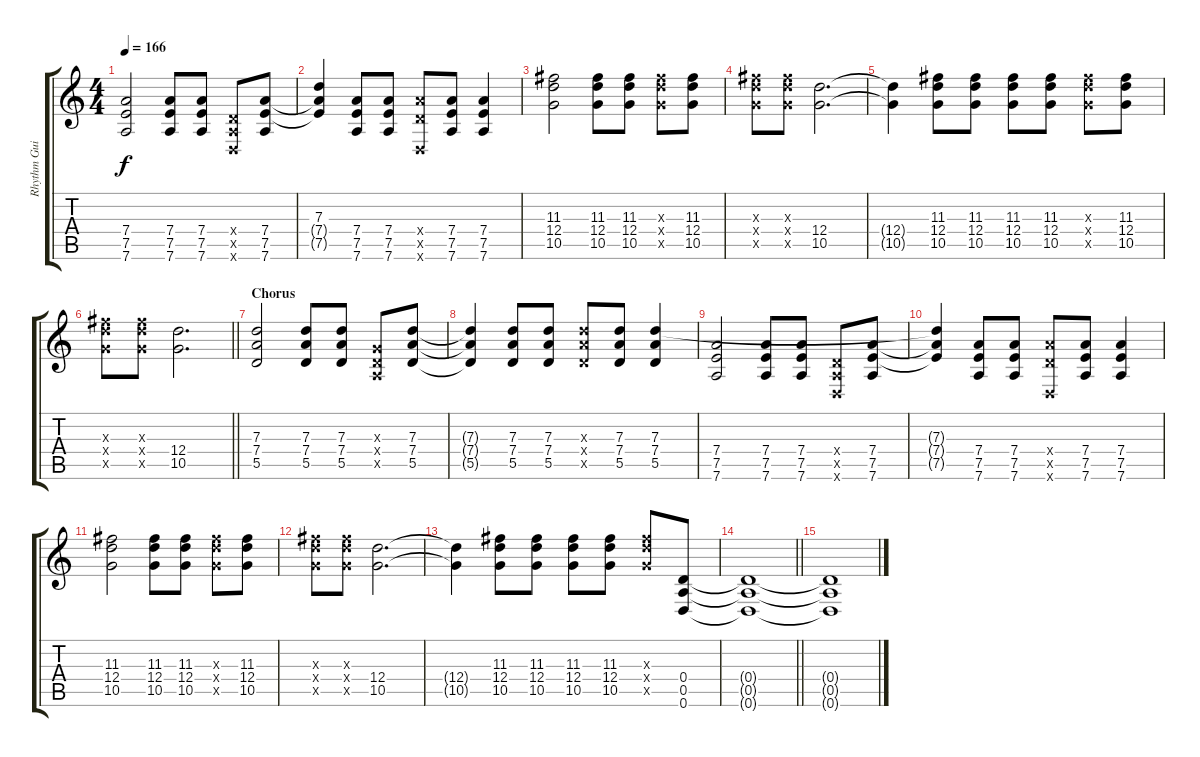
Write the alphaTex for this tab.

\track ("Rhythm Guitar" "Rhythm Gui") {instrument overdrivenguitar}
\staff {score tabs}
\tuning (E4 B3 G3 D3 A2 D2) {hide}
\ts (4 4)
\tempo 166
\clef g2
\ks c
(7.4 7.5 7.6).2{dy f} (7.4 7.5 7.6).8 (7.4 7.5 7.6).8 (0.4{x} 0.5{x} 0.6{x}).8 (7.4 7.5 7.6).8 |
(7.3{t} 7.4{t} 7.5{t}).4 (7.4 7.5 7.6).8 (7.4 7.5 7.6).8 (7.4{x} 5.5{x} 0.6{x}).8 (7.4 7.5 7.6).8 (7.4 7.5 7.6).4 |
(11.3 12.4 10.5).2 (11.3 12.4 10.5).8 (11.3 12.4 10.5).8 (11.3{x} 12.4{x} 10.5{x}).8 (11.3 12.4 10.5).8 |
(11.3{x} 12.4{x} 10.5{x}).8 (11.3{x} 12.4{x} 10.5{x}).8 (12.4 10.5).2{d} |
(12.4{t} 10.5{t}).4 (11.3 12.4 10.5).8 (11.3 12.4 10.5).8 (11.3 12.4 10.5).8 (11.3 12.4 10.5).8 (11.3{x} 12.4{x} 10.5{x}).8 (11.3 12.4 10.5).8 |
\barLineRight lightlight
(11.3{x} 12.4{x} 10.5{x}).8 (11.3{x} 12.4{x} 10.5{x}).8 (12.4 10.5).2{d} |
\section ("" "Chorus")
(7.3 7.4 5.5).2 (7.3 7.4 5.5).8 (7.3 7.4 5.5).8 (0.3{x} 0.4{x} 0.5{x}).8 (7.3 7.4 5.5).8 |
(7.3{t} 7.4{t} 5.5{t}).4 (7.3 7.4 5.5).8 (7.3 7.4 5.5).8 (7.3{x} 7.4{x} 5.5{x}).8 (7.3 7.4 5.5).8 (7.3 7.4 5.5).4 |
(7.4 7.5 7.6).2 (7.4 7.5 7.6).8 (7.4 7.5 7.6).8 (0.4{x} 0.5{x} 0.6{x}).8 (7.4 7.5 7.6).8 |
(7.3{t} 7.4{t} 7.5{t}).4 (7.4 7.5 7.6).8 (7.4 7.5 7.6).8 (7.4{x} 5.5{x} 0.6{x}).8 (7.4 7.5 7.6).8 (7.4 7.5 7.6).4 |
(11.3 12.4 10.5).2 (11.3 12.4 10.5).8 (11.3 12.4 10.5).8 (11.3{x} 12.4{x} 10.5{x}).8 (11.3 12.4 10.5).8 |
(11.3{x} 12.4{x} 10.5{x}).8 (11.3{x} 12.4{x} 10.5{x}).8 (12.4 10.5).2{d} |
(12.4{t} 10.5{t}).4 (11.3 12.4 10.5).8 (11.3 12.4 10.5).8 (11.3 12.4 10.5).8 (11.3 12.4 10.5).8 (11.3{x} 12.4{x} 10.5{x}).8 (0.4 0.5 0.6).8 |
\barLineRight lightlight
(0.4{t} 0.5{t} 0.6{t}).1 |
(0.4{t} 0.5{t} 0.6{t}).1
